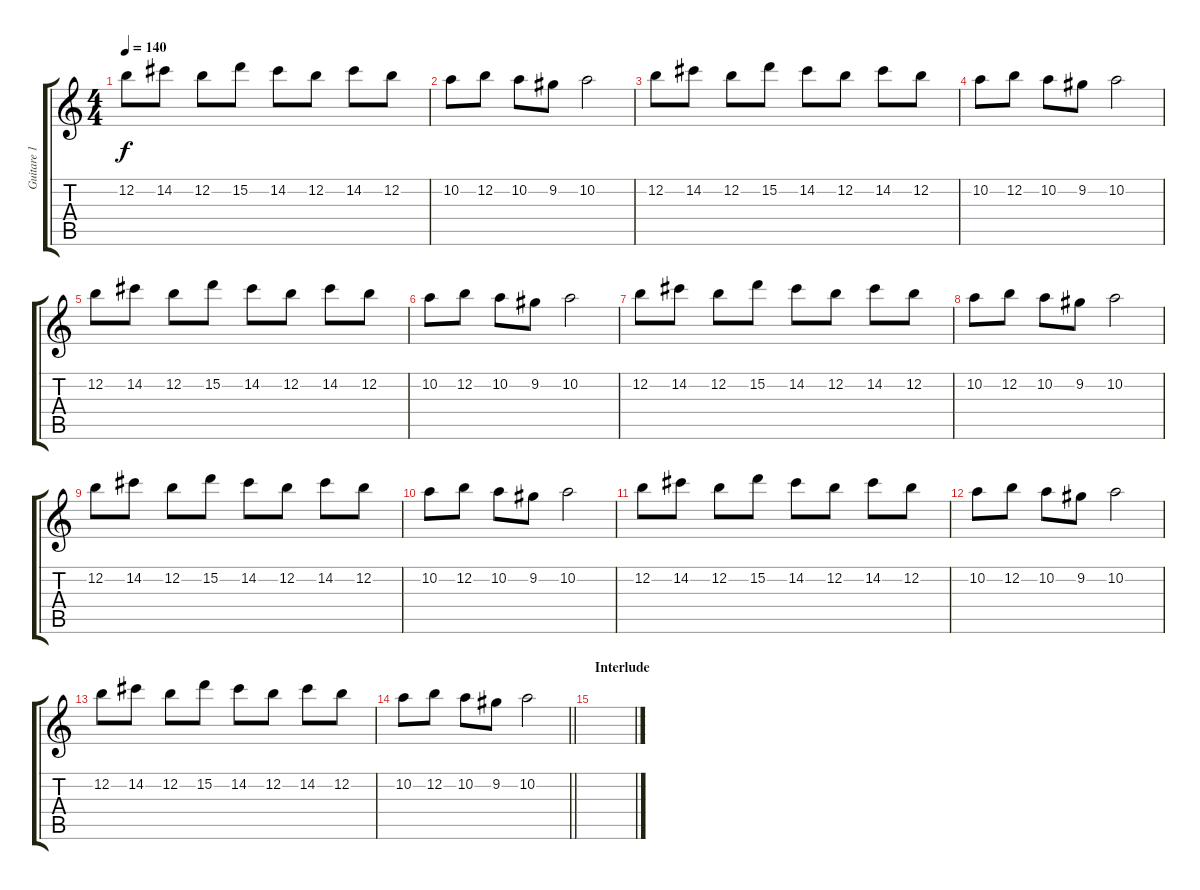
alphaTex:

\track ("Guitare 1" "Guitare 1") {instrument distortionguitar}
\staff {score tabs}
\tuning (E4 B3 G3 D3 A2 E2) {hide}
\ts (4 4)
\tempo 140
\clef g2
\ks c
12.2.8{dy f} 14.2.8 12.2.8 15.2.8 14.2.8 12.2.8 14.2.8 12.2.8 |
10.2.8 12.2.8 10.2.8 9.2.8 10.2.2 |
12.2.8 14.2.8 12.2.8 15.2.8 14.2.8 12.2.8 14.2.8 12.2.8 |
10.2.8 12.2.8 10.2.8 9.2.8 10.2.2 |
12.2.8 14.2.8 12.2.8 15.2.8 14.2.8 12.2.8 14.2.8 12.2.8 |
10.2.8 12.2.8 10.2.8 9.2.8 10.2.2 |
12.2.8 14.2.8 12.2.8 15.2.8 14.2.8 12.2.8 14.2.8 12.2.8 |
10.2.8 12.2.8 10.2.8 9.2.8 10.2.2 |
12.2.8 14.2.8 12.2.8 15.2.8 14.2.8 12.2.8 14.2.8 12.2.8 |
10.2.8 12.2.8 10.2.8 9.2.8 10.2.2 |
12.2.8 14.2.8 12.2.8 15.2.8 14.2.8 12.2.8 14.2.8 12.2.8 |
10.2.8 12.2.8 10.2.8 9.2.8 10.2.2 |
12.2.8 14.2.8 12.2.8 15.2.8 14.2.8 12.2.8 14.2.8 12.2.8 |
\barLineRight lightlight
10.2.8 12.2.8 10.2.8 9.2.8 10.2.2 |
\section ("" "Interlude")
